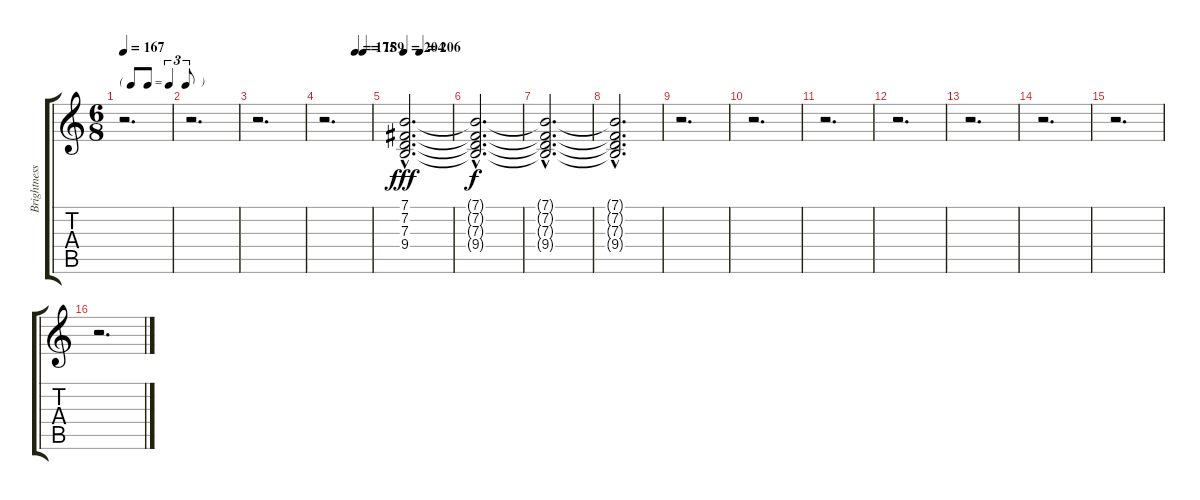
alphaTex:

\track ("Brightness" "Brightness") {instrument fx5brightness}
\staff {score tabs}
\tuning (E4 B3 G3 D3 A2 E2) {hide}
\ts (6 8)
\tf triplet8th
\tempo 167
\clef g2
\ks c
r.2{d dy f} |
r.2{d} |
r.2{d} |
\tempo (175 0.6666666666666666)
\tempo (189 0.8333333333333334)
r.2{d} |
\tempo 204
\tempo (206 0.3333333333333333)
(7.1{hac} 7.2{hac} 7.3{hac} 9.4{hac}).2{d dy fff} |
(7.1{hac t} 7.2{hac t} 7.3{hac t} 9.4{hac t}).2{d dy f} |
(7.1{hac t} 7.2{hac t} 7.3{hac t} 9.4{hac t}).2{d} |
(7.1{hac t} 7.2{hac t} 7.3{hac t} 9.4{hac t}).2{d} |
r.2{d} |
r.2{d} |
r.2{d} |
r.2{d} |
r.2{d} |
r.2{d} |
r.2{d} |
r.2{d}
